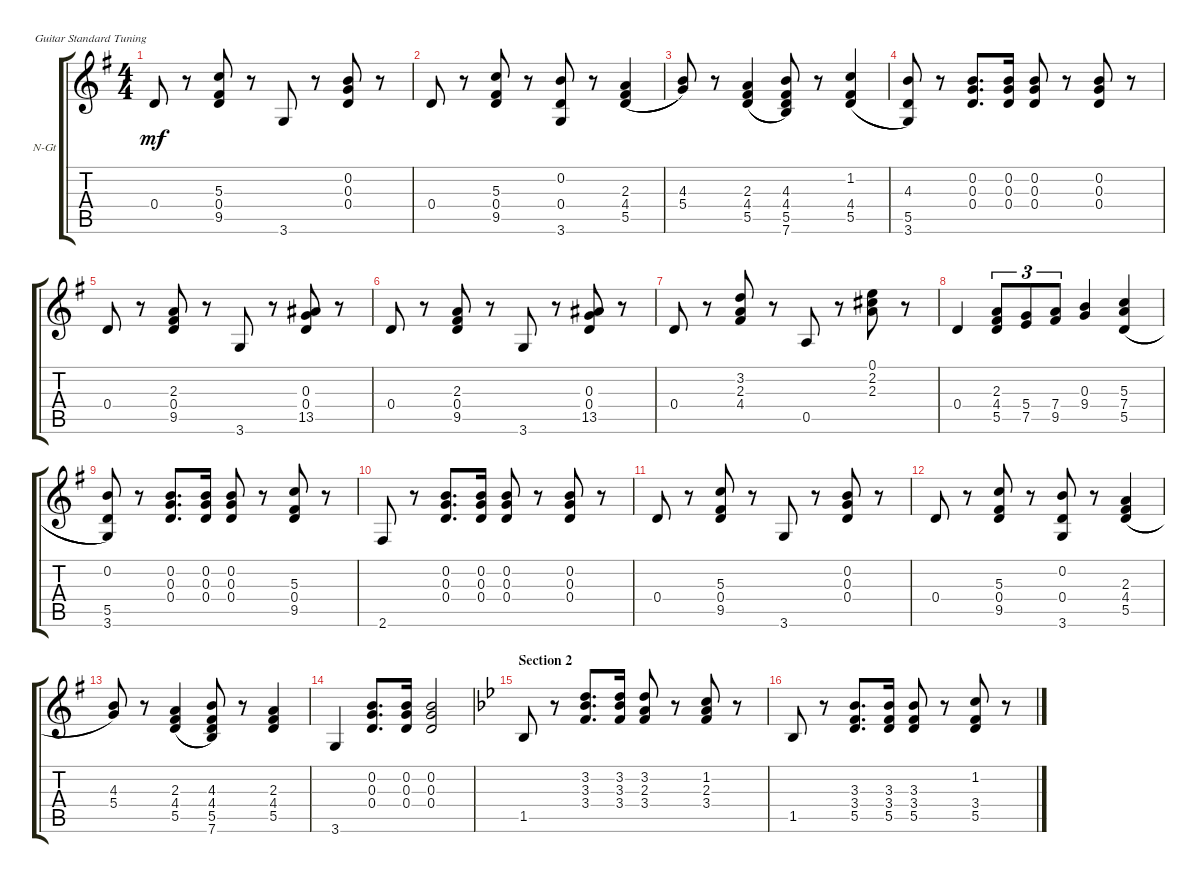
\bracketExtendMode groupsimilarinstruments
\firstSystemTrackNameOrientation horizontal
\otherSystemsTrackNameOrientation horizontal
\track ("Accompaniment" "N-Gt") {instrument acousticguitarnylon}
\staff {score tabs}
\tuning (E4 B3 G3 D3 A2 E2)
\ts (4 4)
\tempo (100 hide)
\clef g2
\scale
0.333333
\ks g
0.4.8{dy mf} r.8 (0.4 9.5 5.3).8 r.8 3.6.8 r.8 (0.4 0.3 0.2).8 r.8 |
\scale
0.333333 0.4.8 r.8 (0.4 9.5 5.3).8 r.8 (3.6 0.4 0.2).8 r.8 (2.3 4.4 5.5).4{legatoorigin} |
\scale
0.333333 (4.3 5.4).8 r.8 (2.3 4.4 5.5).4{legatoorigin} (4.3 4.4 5.5 7.6).8 r.8 (1.2 4.4 5.5).4{legatoorigin} |
\scale
0.250015
\scale
0.333333 (3.6 5.5 4.3).8 r.8 (0.4 0.3 0.2).8{d} (0.2 0.3 0.4).16 (0.2 0.3 0.4).8 r.8 (0.2 0.3 0.4).8 r.8 |
\scale
0.253159
\scale
0.333333 0.4.8 r.8 (0.4 9.5 2.3).8 r.8 3.6.8 r.8 (0.4 0.3 13.5).8 r.8 |
\scale
0.274493
\scale
0.333333 0.4.8 r.8 (0.4 9.5 2.3).8 r.8 3.6.8 r.8 (0.4 0.3 13.5).8 r.8 |
\scale
0.222085
\scale
0.333333 0.4.8 r.8 (4.4 3.2 2.3).8 r.8 0.5.8 r.8 (2.3 2.2 0.1).8 r.8 |
\scale
0.333333 0.4.4 (2.3 4.4 5.5).8{tu (3 2)} (5.4 7.5).8{tu (3 2)} (7.4 9.5).8{tu (3 2)} (9.4 0.3).4 (7.4 5.3 5.5).4{legatoorigin} |
\scale
0.333333 (0.2 5.5 3.6).8 r.8 (0.4 0.3 0.2).8{d beam merge} (0.2 0.3 0.4).16{beam split} (0.2 0.3 0.4).8 r.8 (0.4 9.5 5.3).8 r.8 |
\scale
0.333333 2.6.8 r.8 (0.4 0.3 0.2).8{d} (0.4 0.3 0.2).16 (0.4 0.3 0.2).8 r.8 (0.4 0.3 0.2).8 r.8 |
\scale
0.333333 0.4.8 r.8 (0.4 9.5 5.3).8 r.8 3.6.8 r.8 (0.4 0.3 0.2).8 r.8 |
\scale
0.333333 0.4.8 r.8 (0.4 9.5 5.3).8 r.8 (3.6 0.4 0.2).8 r.8 (2.3 4.4 5.5).4{legatoorigin} |
\scale
0.333333 (4.3 5.4).8 r.8 (2.3 4.4 5.5).4{legatoorigin} (4.3 4.4 5.5 7.6).8 r.8 (2.3 4.4 5.5).4 |
\scale
0.333333 3.6.4 (0.4 0.3 0.2).8{d beam merge} (0.2 0.3 0.4).16{beam split} (0.2 0.3 0.4).2 |
\section ("" "Section 2")
\scale
0.487437
\ks bb
1.5.8 r.8 (3.4 3.2 3.3).8{d} (3.2 3.3 3.4).16 (3.2 2.3 3.4).8 r.8 (2.3 3.4 1.2).8 r.8 |
\scale
0.256281 1.5.8 r.8 (3.4 3.3 5.5).8{d} (3.3 3.4 5.5).16 (3.3 3.4 5.5).8 r.8 (1.2 3.4 5.5).8 r.8
